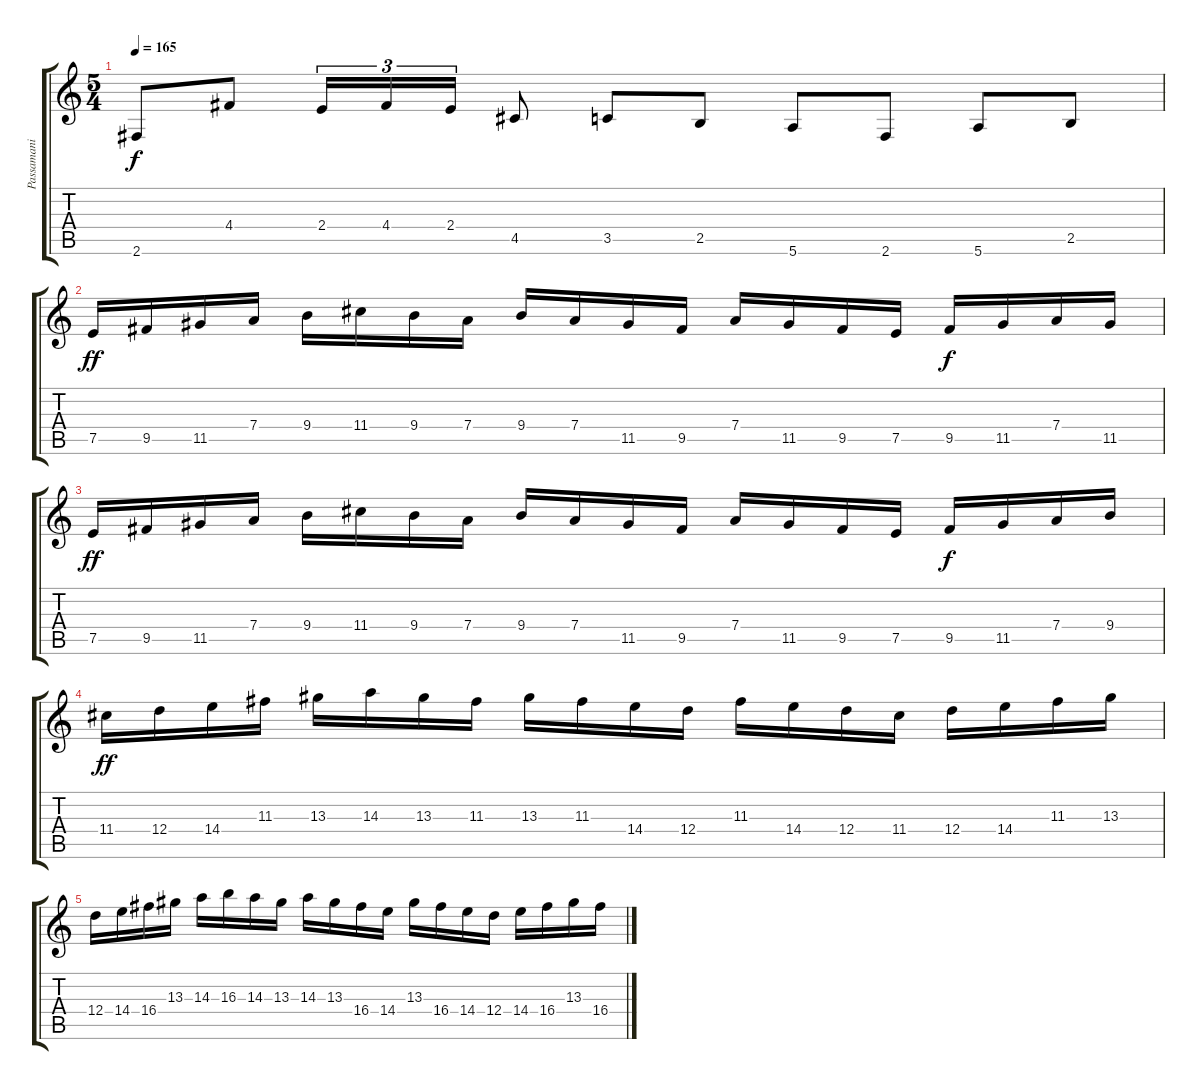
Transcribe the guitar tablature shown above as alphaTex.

\track ("Passamani" "Passamani") {instrument overdrivenguitar}
\staff {score tabs}
\tuning (E4 B3 G3 D3 A2 E2) {hide}
\ts (5 4)
\tempo 165
\clef g2
\ks c
2.6.8{dy f} 4.4.8 2.4.16{tu (3 2)} 4.4.16{tu (3 2)} 2.4.16{tu (3 2)} 4.5.8 3.5.8 2.5.8 5.6.8 2.6.8 5.6.8 2.5.8 |
7.5.16{dy ff} 9.5.16 11.5.16 7.4.16 9.4.16 11.4.16 9.4.16 7.4.16 9.4.16 7.4.16 11.5.16 9.5.16 7.4.16 11.5.16 9.5.16 7.5.16 9.5.16{dy f} 11.5.16 7.4.16 11.5.16 |
7.5.16{dy ff} 9.5.16 11.5.16 7.4.16 9.4.16 11.4.16 9.4.16 7.4.16 9.4.16 7.4.16 11.5.16 9.5.16 7.4.16 11.5.16 9.5.16 7.5.16 9.5.16{dy f} 11.5.16 7.4.16 9.4.16 |
11.4.16{dy ff} 12.4.16 14.4.16 11.3.16 13.3.16 14.3.16 13.3.16 11.3.16 13.3.16 11.3.16 14.4.16 12.4.16 11.3.16 14.4.16 12.4.16 11.4.16 12.4.16 14.4.16 11.3.16 13.3.16 |
12.4.16 14.4.16 16.4.16 13.3.16 14.3.16 16.3.16 14.3.16 13.3.16 14.3.16 13.3.16 16.4.16 14.4.16 13.3.16 16.4.16 14.4.16 12.4.16 14.4.16 16.4.16 13.3.16 16.4.16
